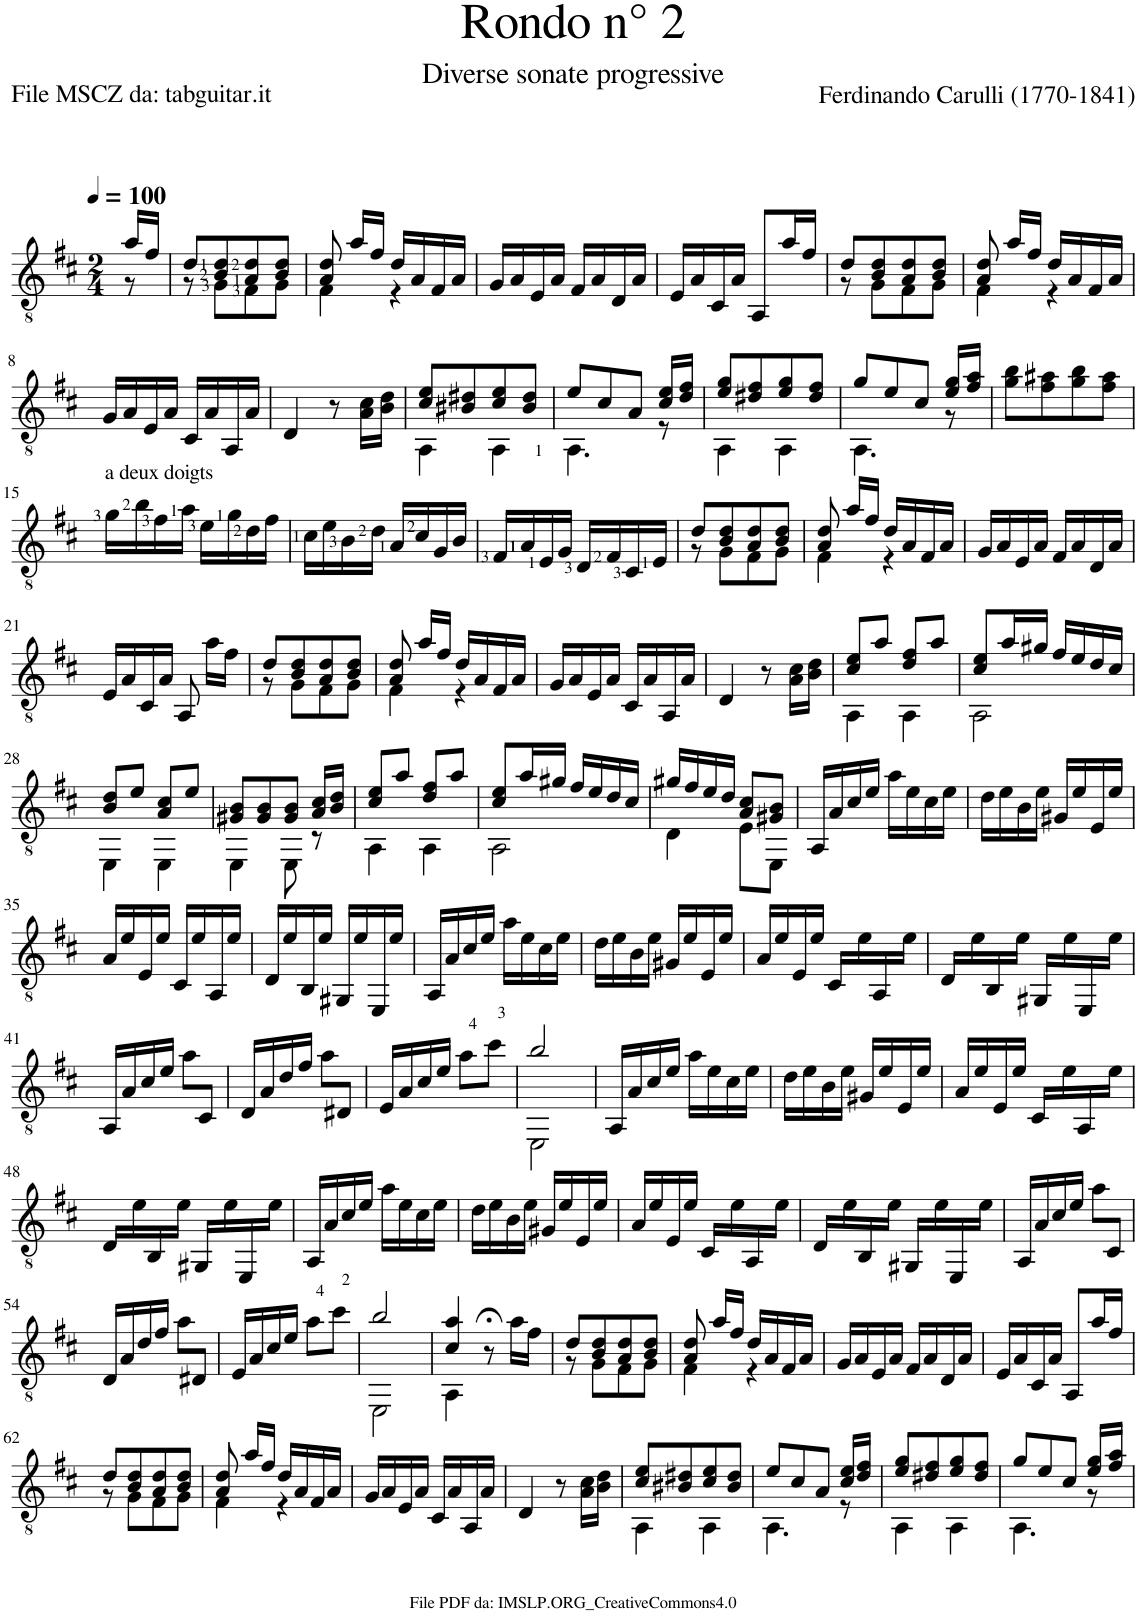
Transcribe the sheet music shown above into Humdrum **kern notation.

**kern
*part1
*staff1
*I"Guitar
*I'Guit.
*clefGv2
*k[f#c#]
*M2/4
*MM100
=1
*^
16a/LL	8r
16f#/JJ	.
=2	=2
8d/L	8r
8B/ 8d/	8G\L
8A/ 8d/	8F#\
8B/ 8d/J	8G\J
=3	=3
8A/ 8d/	4F#\
16a/LL	.
16f#/JJ	.
16d/LL	4r
16A/	.
16F#/	.
16A/JJ	.
*v	*v
=4
16G/LL
16A/
16E/
16A/JJ
16F#/LL
16A/
16D/
16A/JJ
=5
16E/LL
16A/
16C#/
16A/JJ
8AA/L
16a/L
16f#/JJ
=6
*^
8d/L	8r
8B/ 8d/	8G\L
8A/ 8d/	8F#\
8B/ 8d/J	8G\J
=7	=7
8A/ 8d/	4F#\
16a/LL	.
16f#/JJ	.
16d/LL	4r
16A/	.
16F#/	.
16A/JJ	.
*v	*v
!!LO:LB:g=z
=8
16G/LL
16A/
16E/
16A/JJ
16C#/LL
16A/
16AA/
16A/JJ
=9
4D/
8r
16A\ 16c#\LL
16B\ 16d\JJ
=10
*^
8c#/ 8e/L	4AA\
8B#X/ 8d#X/	.
8c#/ 8e/	4AA\
8B#/ 8d#/J	.
=11	=11
8e/L	4.AA\
8c#/	.
8A/J	.
16c#/ 16e/LL	8r
16d/ 16f#/JJ	.
=12	=12
8e/ 8g/L	4AA\
8d#X/ 8f#/	.
8e/ 8g/	4AA\
8d#/ 8f#/J	.
=13	=13
8g/L	4.AA\
8e/	.
8c#/J	.
16e/ 16g/LL	8r
16f#/ 16a/JJ	.
*v	*v
=14
8g\ 8b\L
8f#\ 8a#X\
8g\ 8b\
8f#\ 8a#\J
!!LO:LB:g=z
=15
!LO:TX:a:t=a deux doigts
16g\LL
16b\
16f#\
16a\JJ
16e\LL
16g\
16d\
16f#\JJ
=16
16c#\LL
16e\
16B\
16d\JJ
16A/LL
16c#/
16G/
16B/JJ
=17
16F#/LL
16A/
16E/
16G/JJ
16D/LL
16F#/
16C#/
16E/JJ
=18
*^
8d/L	8r
8B/ 8d/	8G\L
8A/ 8d/	8F#\
8B/ 8d/J	8G\J
=19	=19
8A/ 8d/	4F#\
16a/LL	.
16f#/JJ	.
16d/LL	4r
16A/	.
16F#/	.
16A/JJ	.
*v	*v
=20
16G/LL
16A/
16E/
16A/JJ
16F#/LL
16A/
16D/
16A/JJ
!!LO:LB:g=z
=21
16E/LL
16A/
16C#/
16A/JJ
8AA/
16a\LL
16f#\JJ
=22
*^
8d/L	8r
8B/ 8d/	8G\L
8A/ 8d/	8F#\
8B/ 8d/J	8G\J
=23	=23
8A/ 8d/	4F#\
16a/LL	.
16f#/JJ	.
16d/LL	4r
16A/	.
16F#/	.
16A/JJ	.
*v	*v
=24
16G/LL
16A/
16E/
16A/JJ
16C#/LL
16A/
16AA/
16A/JJ
=25
4D/
8r
16A\ 16c#\LL
16B\ 16d\JJ
=26
*^
8c#/ 8e/L	4AA\
8a/J	.
8d/ 8f#/L	4AA\
8a/J	.
=27	=27
8c#/ 8e/L	2AA\
16a/L	.
16g#X/JJ	.
16f#/LL	.
16e/	.
16d/	.
16c#/JJ	.
!!LO:LB:g=z	!!
=28	=28
8B/ 8d/L	4EE\
8e/J	.
8A/ 8c#/L	4EE\
8e/J	.
=29	=29
8G#X/ 8B/L	4EE\
8G#/ 8B/	.
8G#/ 8B/J	8EE\
16A/ 16c#/LL	8r
16B/ 16d/JJ	.
=30	=30
8c#/ 8e/L	4AA\
8a/J	.
8d/ 8f#/L	4AA\
8a/J	.
=31	=31
8c#/ 8e/L	2AA\
16a/L	.
16g#X/JJ	.
16f#/LL	.
16e/	.
16d/	.
16c#/JJ	.
=32	=32
16g#X/LL	4D\
16f#/	.
16e/	.
16d/JJ	.
8A/ 8c#/L	8E\L
8G#X/ 8B/J	8EE\J
*v	*v
=33
16AA/LL
16A/
16c#/
16e/JJ
16a\LL
16e\
16c#\
16e\JJ
=34
16d\LL
16e\
16B\
16e\JJ
16G#X/LL
16e/
16E/
16e/JJ
!!LO:LB:g=z
=35
16A/LL
16e/
16E/
16e/JJ
16C#/LL
16e/
16AA/
16e/JJ
=36
16D/LL
16e/
16BB/
16e/JJ
16GG#X/LL
16e/
16EE/
16e/JJ
=37
16AA/LL
16A/
16c#/
16e/JJ
16a\LL
16e\
16c#\
16e\JJ
=38
16d\LL
16e\
16B\
16e\JJ
16G#X/LL
16e/
16E/
16e/JJ
=39
16A/LL
16e/
16E/
16e/JJ
16C#/LL
16e\
16AA/
16e\JJ
=40
16D/LL
16e\
16BB/
16e\JJ
16GG#X/LL
16e\
16EE/
16e\JJ
!!LO:LB:g=z
=41
16AA/LL
16A/
16c#/
16e/JJ
8a\L
8C#/J
=42
16D/LL
16A/
16d/
16f#/JJ
8a\L
8D#X/J
=43
16E/LL
16A/
16c#/
16e/JJ
8a\L
8cc#\J
=44
*^
2b/	2EE\
*v	*v
=45
16AA/LL
16A/
16c#/
16e/JJ
16a\LL
16e\
16c#\
16e\JJ
=46
16d\LL
16e\
16B\
16e\JJ
16G#X/LL
16e/
16E/
16e/JJ
=47
16A/LL
16e/
16E/
16e/JJ
16C#/LL
16e\
16AA/
16e\JJ
!!LO:LB:g=z
=48
16D/LL
16e\
16BB/
16e\JJ
16GG#X/LL
16e\
16EE/
16e\JJ
=49
16AA/LL
16A/
16c#/
16e/JJ
16a\LL
16e\
16c#\
16e\JJ
=50
16d\LL
16e\
16B\
16e\JJ
16G#X/LL
16e/
16E/
16e/JJ
=51
16A/LL
16e/
16E/
16e/JJ
16C#/LL
16e\
16AA/
16e\JJ
=52
16D/LL
16e\
16BB/
16e\JJ
16GG#X/LL
16e\
16EE/
16e\JJ
=53
16AA/LL
16A/
16c#/
16e/JJ
8a\L
8C#/J
!!LO:LB:g=z
=54
16D/LL
16A/
16d/
16f#/JJ
8a\L
8D#X/J
=55
16E/LL
16A/
16c#/
16e/JJ
8a\L
8cc#\J
=56
*^
2b/	2EE\
=57	=57
4c#/ 4a/	4AA\
8r;<	4ryy
16a\LL	.
16f#\JJ	.
=58	=58
8d/L	8r
8B/ 8d/	8G\L
8A/ 8d/	8F#\
8B/ 8d/J	8G\J
=59	=59
8A/ 8d/	4F#\
16a/LL	.
16f#/JJ	.
16d/LL	4r
16A/	.
16F#/	.
16A/JJ	.
*v	*v
=60
16G/LL
16A/
16E/
16A/JJ
16F#/LL
16A/
16D/
16A/JJ
=61
16E/LL
16A/
16C#/
16A/JJ
8AA/L
16a/L
16f#/JJ
!!LO:LB:g=z
=62
*^
8d/L	8r
8B/ 8d/	8G\L
8A/ 8d/	8F#\
8B/ 8d/J	8G\J
=63	=63
8A/ 8d/	4F#\
16a/LL	.
16f#/JJ	.
16d/LL	4r
16A/	.
16F#/	.
16A/JJ	.
*v	*v
=64
16G/LL
16A/
16E/
16A/JJ
16C#/LL
16A/
16AA/
16A/JJ
=65
4D/
8r
16A\ 16c#\LL
16B\ 16d\JJ
=66
*^
8c#/ 8e/L	4AA\
8B#X/ 8d#X/	.
8c#/ 8e/	4AA\
8B#/ 8d#/J	.
=67	=67
8e/L	4.AA\
8c#/	.
8A/J	.
16c#/ 16e/LL	8r
16d/ 16f#/JJ	.
=68	=68
8e/ 8g/L	4AA\
8d#X/ 8f#/	.
8e/ 8g/	4AA\
8d#/ 8f#/J	.
=69	=69
8g/L	4.AA\
8e/	.
8c#/J	.
16e/ 16g/LL	8r
16f#/ 16a/JJ	.
*v	*v
=
*-
